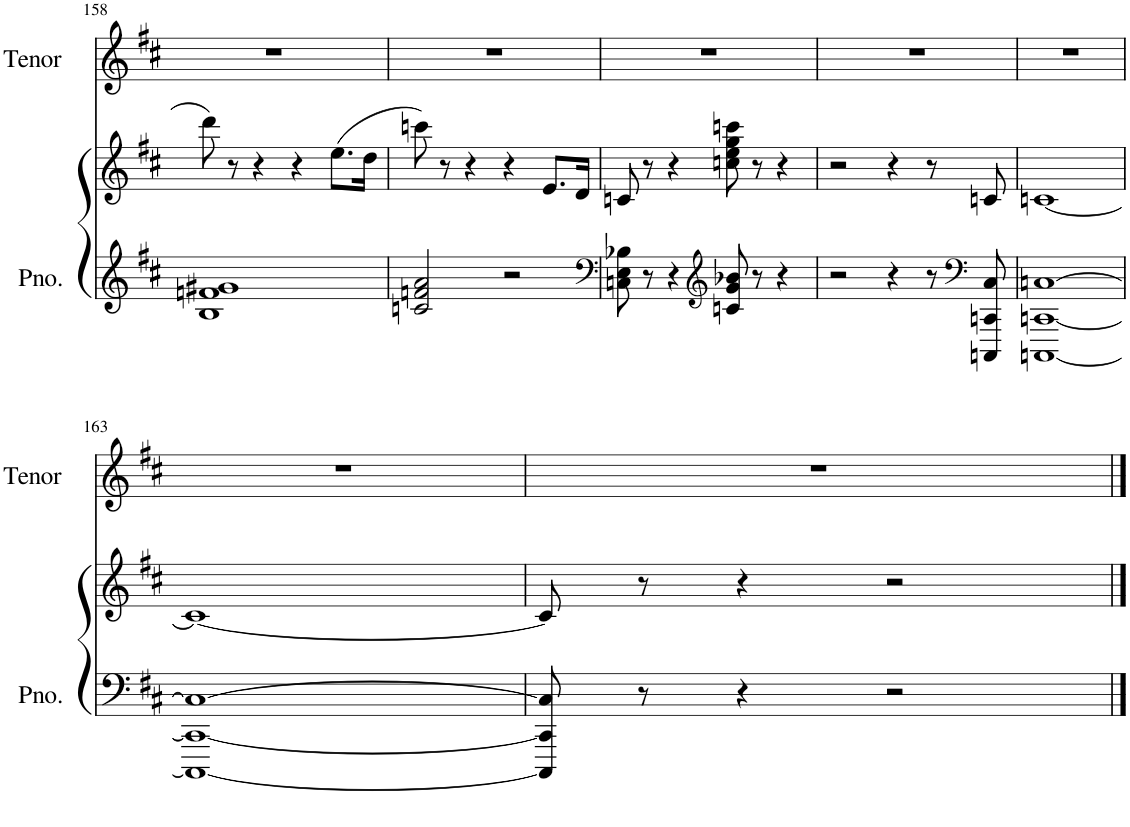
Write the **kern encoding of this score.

**kern	**kern	**kern
*part3	*part2	*part1
*staff3	*staff2	*staff1
*I"Piano	*I"Acoustic G	*I"Tenor
*I'Pno.	*	*I'Tenor
!!LO:PB:g=z
*clefG2	*clefG2	*clefG2
*k[f#c#]	*k[f#c#]	*k[f#c#]
*M4/4	*M4/4	*M4/4
=158	=158	=158
1B 1fn 1g#X	8ddd\	1r
.	8r	.
.	4r	.
.	4r	.
.	(8.ee\L	.
.	16dd\Jk	.
=159	=159	=159
2cn/ 2fn/ 2a/	8cccn\)	1r
.	8r	.
.	4r	.
2r	4r	.
.	8.e/L	.
.	16d/Jk	.
=160	=160	=160
*clefF4	*	*
8Cn\ 8E\ 8B-X\	8cn/	1r
8r	8r	.
4r	4r	.
*clefG2	*	*
8cn/ 8g/ 8b-X/	8ccn\ 8ee\ 8gg\ 8cccn\	.
8r	8r	.
4r	4r	.
=161	=161	=161
2r	2r	1r
4r	4r	.
8r	8r	.
*clefF4	*	*
8CCCn/ 8CCn/ 8C#/	8cn/	.
=162	=162	=162
[1CCCn [1CCn [1Cn	[1cn	1r
!!LO:LB:g=z
=163	=163	=163
1CCC_ 1CC_ 1C_	1c_	1r
=164	=164	=164
8CCC/] 8CC/] 8C/]	8c/]	1r
8r	8r	.
4r	4r	.
2r	2r	.
==	==	==
*-	*-	*-
